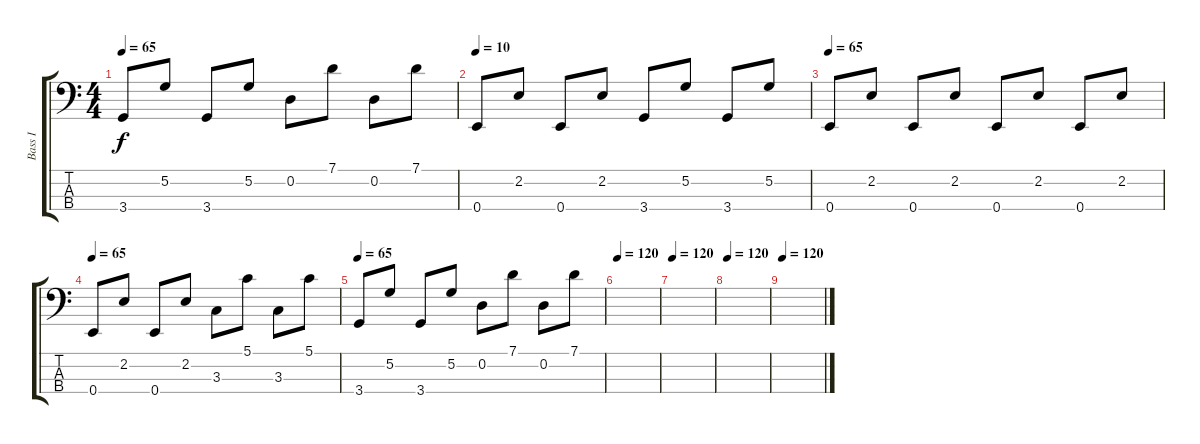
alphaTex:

\track ("Bass I" "Bass I") {instrument electricbassfinger}
\staff {score tabs}
\tuning (G2 D2 A1 E1) {hide}
\ts (4 4)
\tempo 65
\clef f4
\ks c
3.4.8{dy f volume 16 instrument synthbass1} 5.2.8 3.4.8 5.2.8 0.2.8 7.1.8 0.2.8 7.1.8 |
\tempo 10
0.4.8{volume 16 instrument synthbass1} 2.2.8 0.4.8 2.2.8 3.4.8 5.2.8 3.4.8 5.2.8 |
\tempo 65
0.4.8{volume 16 instrument synthbass1} 2.2.8 0.4.8 2.2.8 0.4.8 2.2.8 0.4.8 2.2.8 |
\tempo 65
0.4.8{volume 16 instrument synthbass1} 2.2.8 0.4.8 2.2.8 3.3.8 5.1.8 3.3.8 5.1.8 |
\tempo 65
3.4.8{volume 16 instrument synthbass1} 5.2.8 3.4.8 5.2.8 0.2.8 7.1.8 0.2.8 7.1.8 |
\tempo 120
|
\tempo 120
|
\tempo 120
|
\tempo 120
